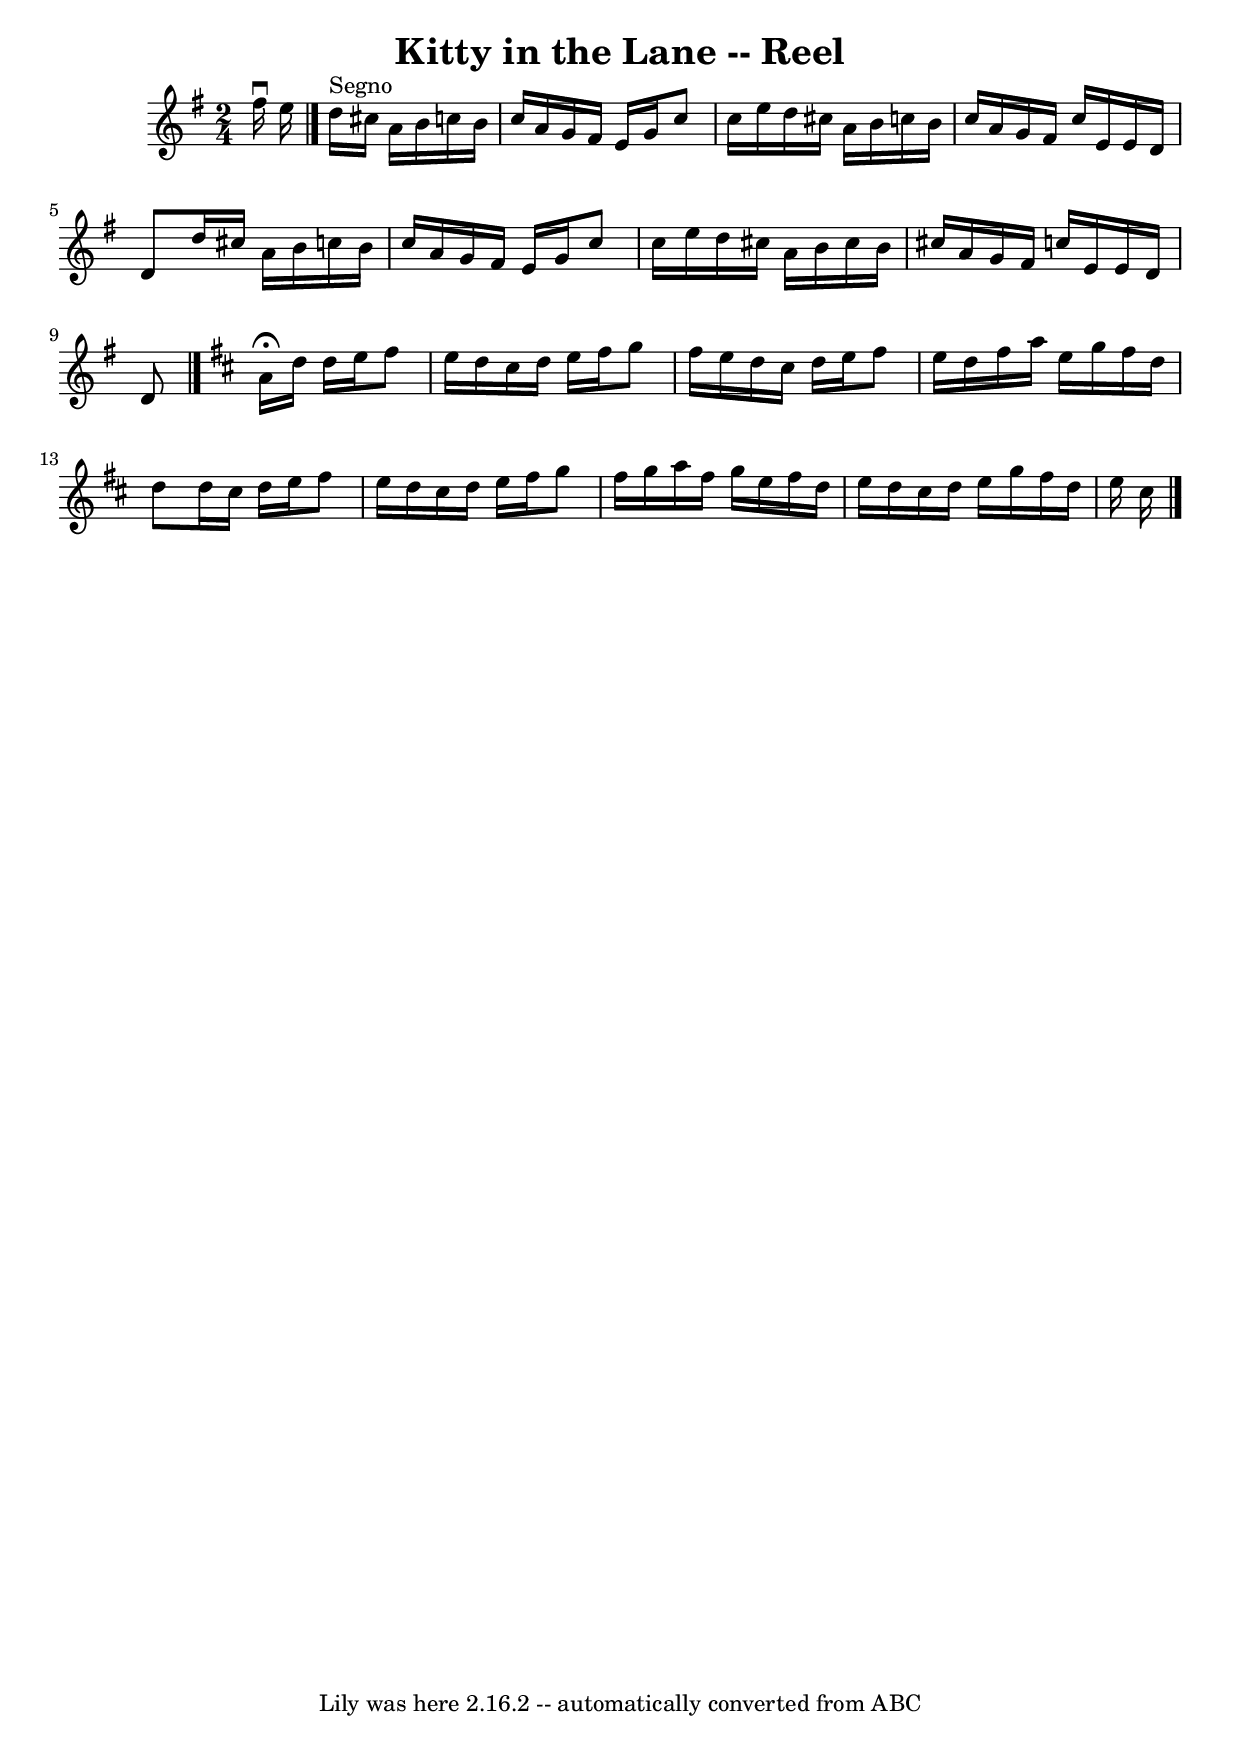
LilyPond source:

\version "2.16.2"
\include "Mammoth.ily"
\header {
  %% book = "Ryan's Mammoth Collection"
  crossRefNumber = "1"
  footnotes = "\\\\389"
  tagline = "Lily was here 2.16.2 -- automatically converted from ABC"
  title = "Kitty in the Lane -- Reel"

}
voicedefault =  {


  \time 2/4 
  \key d \mixolydian
  fis''16^\downbow e''16    |
  
  \bar "|." d''16^"Segno" cis''16 a'16 b'16 c''!16 b'16 c''16 
  a'16    |
  g'16 fis'16 e'16 g'16 c''8 c''16 e''16   |
  d''16 cis''16 a'16 b'16 c''!16 b'16 c''16    
  a'16    |
  g'16 fis'16 c''16 e'16 e'16 d'16 d'8     |
  d''16 cis''16 a'16 b'16 c''!16 b'16 c''16    
  a'16    |
  g'16 fis'16 e'16 g'16 c''8 c''16 e''16     |
  d''16 cis''16 a'16 b'16 cis''16 b'16 cis''16    
  a'16    |
  g'16 fis'16 c''16 e'16 e'16 d'16 d'8      
  \bar "|."   
  \key d \major
  
  \repeat volta 2 {
    a'16^\fermata d''16 d''16 
    e''16 fis''8 e''16 d''16    |
    cis''16 d''16 e''16    
    fis''16 g''8 fis''16 e''16    |
    d''16 cis''16 d''16    
    e''16 fis''8 e''16 d''16    |
    fis''16 a''16 e''16    
    g''16 fis''16 d''16 d''8    |
    d''16 cis''16 d''16    
    e''16 fis''8 e''16 d''16    |
    cis''16 d''16 e''16    
    fis''16 g''8 fis''16 g''16    |
    a''16 fis''16 g''16    
    e''16 fis''16 d''16 e''16 d''16    |
    cis''16 d''16    
    e''16 g''16 fis''16 d''16 e''16 cis''16      \bar "|."   
  }

}

\score{
  <<

    \context Staff="default"
    {
      \voicedefault 
      
    }

  >>
  \layout {
    
  }
  \midi {
  }

}
